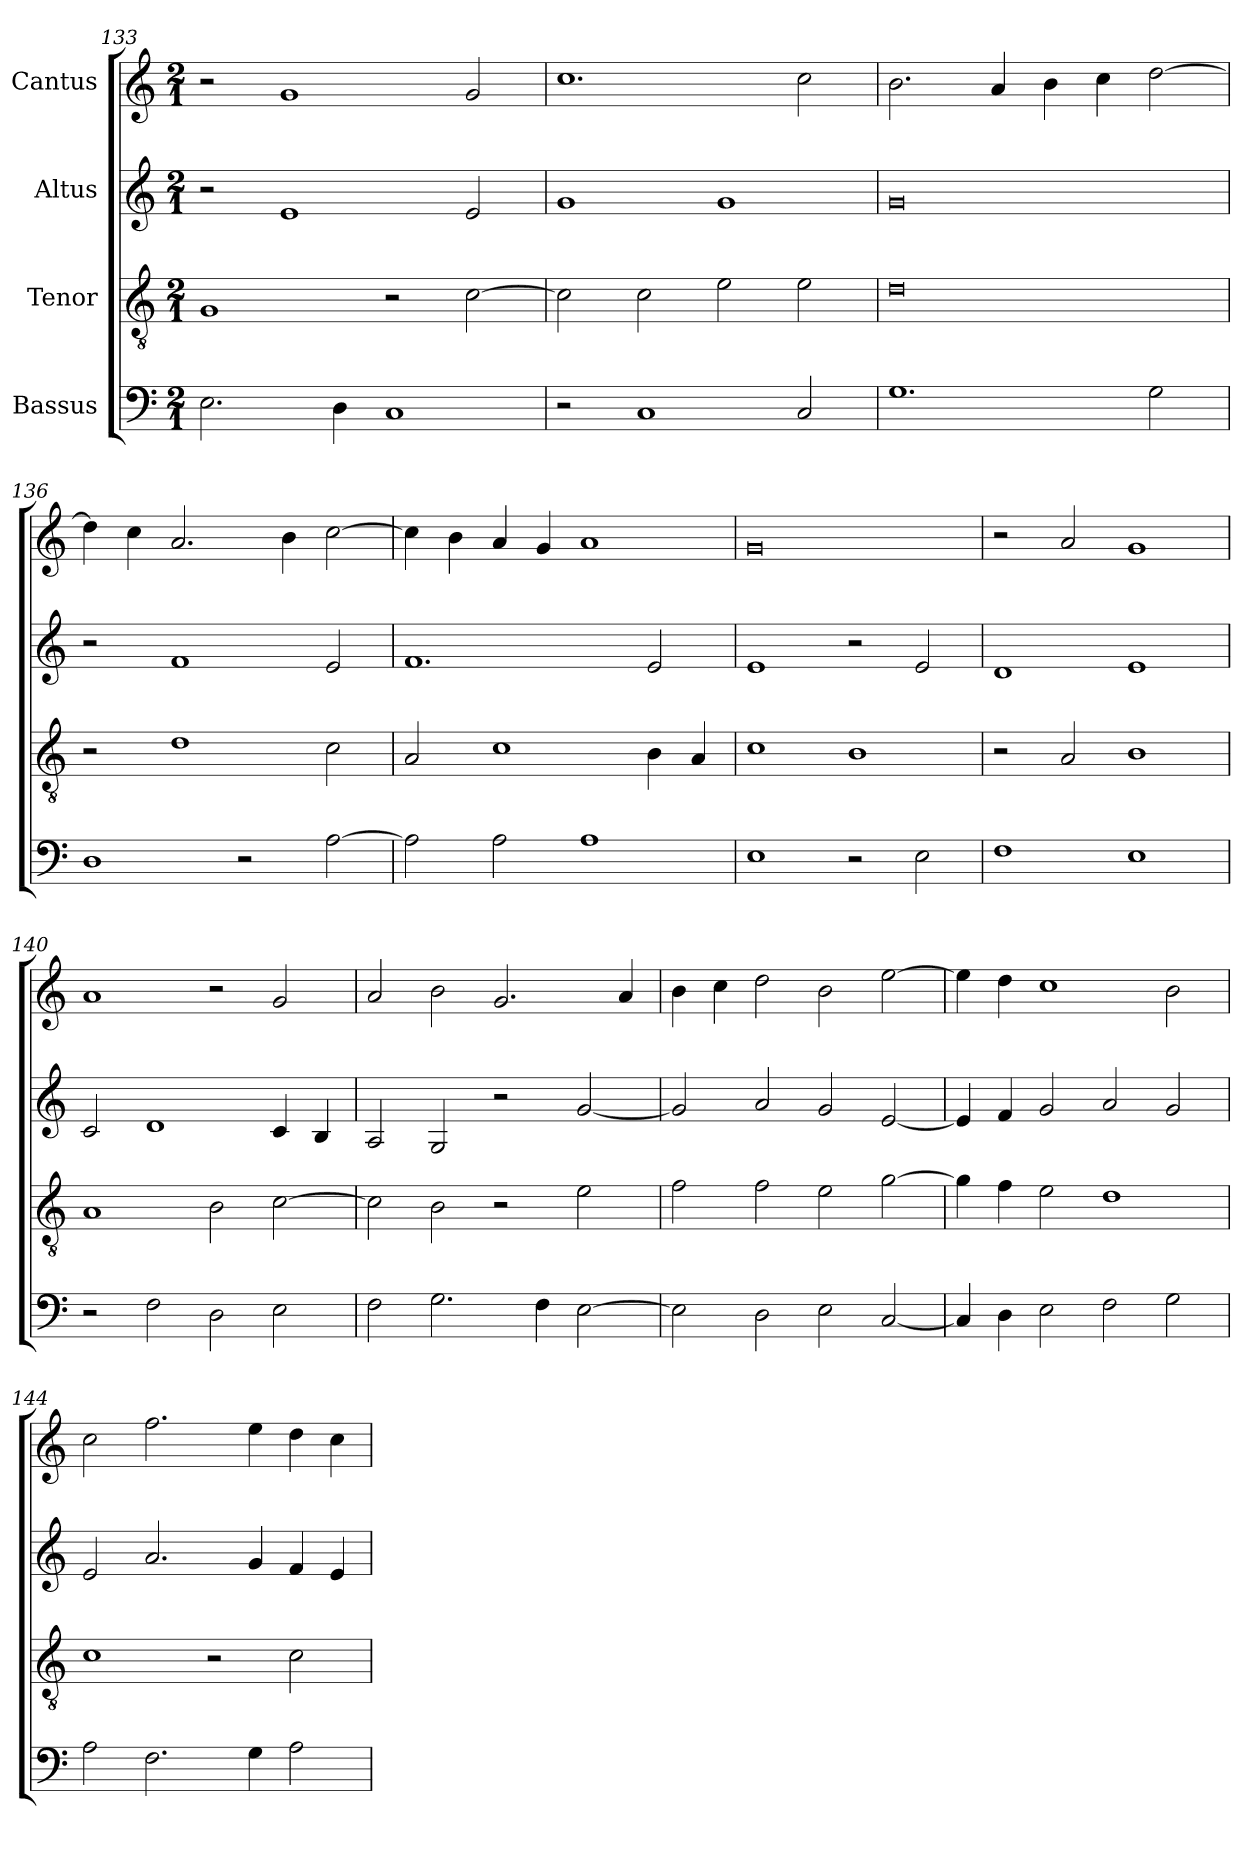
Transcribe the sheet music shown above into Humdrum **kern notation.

**kern	**kern	**kern	**kern
*part4	*part3	*part2	*part1
*staff4	*staff3	*staff2	*staff1
*I"Bassus	*I"Tenor	*I"Altus	*I"Cantus
*clefF4	*clefGv2	*clefG2	*clefG2
*	*ITrd7c12	*	*
*k[]	*k[]	*k[]	*k[]
*C:	*C:	*C:	*C:
*M2/1	*M2/1	*M2/1	*M2/1
=133	=133	=133	=133
2.Ei\	1GGi	2r	2r
.	.	1ei	1gi
4Di\	.	.	.
1Ci	2r	.	.
.	[>2Ci\	2ei/	2gi/
=134	=134	=134	=134
2r	2Ci\]	1gi	1.cci
1Ci	2Ci\	.	.
.	2Ei\	1gi	.
2Ci/	2Ei\	.	2cci\
!!LO:LB:g=z
=135	=135	=135	=135
1.Gi	0Di	0gi	2.bi\
.	.	.	4ai/
.	.	.	4bi\
.	.	.	4cci\
2Gi\	.	.	[>2ddi\
=136	=136	=136	=136
1Di	2r	2r	4ddi\]
.	.	.	4cci\
.	1Di	1fi	2.ai/
2r	.	.	.
.	.	.	4bi\
[>2Ai\	2Ci\	2ei/	[>2cci\
=137	=137	=137	=137
2Ai\]	2AAi/	1.fi	4cci\]
.	.	.	4bi\
2Ai\	1Ci	.	4ai/
.	.	.	4gi/
1Ai	.	.	1ai
.	4BBi\	2ei/	.
.	4AAi/	.	.
=138	=138	=138	=138
1Ei	1Ci	1ei	0gi
2r	1BBi	2r	.
2Ei\	.	2ei/	.
=139	=139	=139	=139
1Fi	2r	1di	2r
.	2AAi/	.	2ai/
1Ei	1BBi	1ei	1gi
!!LO:LB:g=z
=140	=140	=140	=140
2r	1AAi	2ci/	1ai
2Fi\	.	1di	.
2Di\	2BBi\	.	2r
2Ei\	[>2Ci\	4ci/	2gi/
.	.	4Bi/	.
=141	=141	=141	=141
2Fi\	2Ci\]	2Ai/	2ai/
2.Gi\	2BBi\	2Gi/	2bi\
.	2r	2r	2.gi/
4Fi\	.	.	.
[>2Ei\	2Ei\	[<2gi/	.
.	.	.	4ai/
=142	=142	=142	=142
2Ei\]	2Fi\	2gi/]	4bi\
.	.	.	4cci\
2Di\	2Fi\	2ai/	2ddi\
2Ei\	2Ei\	2gi/	2bi\
[<2Ci/	[>2Gi\	[<2ei/	[>2eei\
=143	=143	=143	=143
4Ci/]	4Gi\]	4ei/]	4eei\]
4Di\	4Fi\	4fi/	4ddi\
2Ei\	2Ei\	2gi/	1cci
2Fi\	1Di	2ai/	.
2Gi\	.	2gi/	2bi\
=144	=144	=144	=144
2Ai\	1Ci	2ei/	2cci\
2.Fi\	.	2.ai/	2.ffi\
.	2r	.	.
4Gi\	.	4gi/	4eei\
2Ai\	2Ci\	4fi/	4ddi\
.	.	4ei/	4cci\
=	=	=	=
*-	*-	*-	*-
